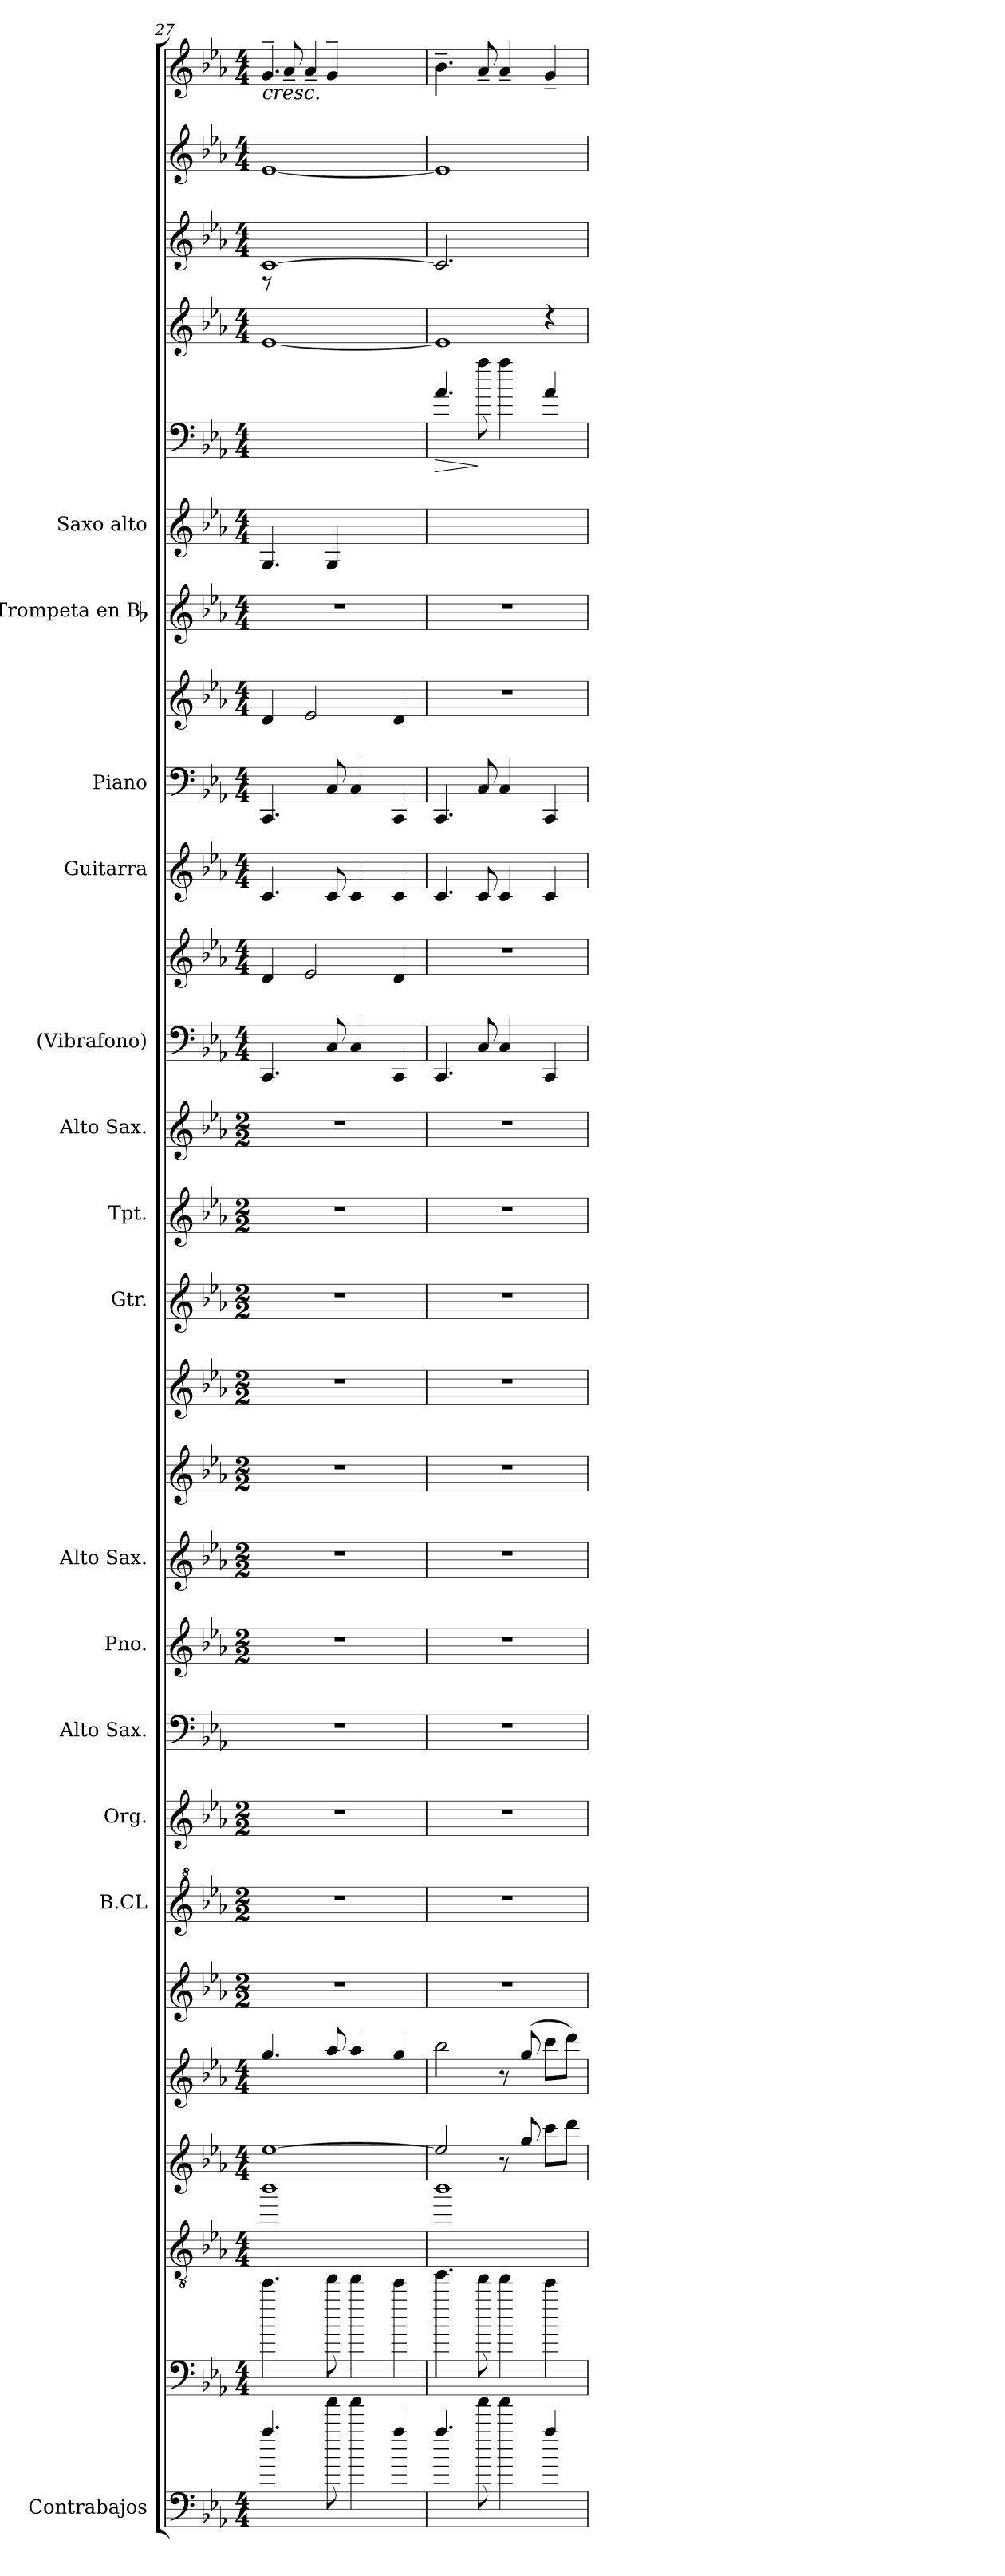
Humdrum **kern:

**kern	**kern	**kern	**kern	**kern	**kern	**kern	**kern	**kern	**kern	**kern	**kern	**kern	**kern	**kern	**kern	**kern	**kern	**kern	**kern	**kern	**kern	**kern	**kern	**kern	**kern	**kern	**kern	**dynam
*part17	*part17	*part17	*part17	*part17	*part16	*part15	*part14	*part13	*part12	*part11	*part10	*part9	*part8	*part7	*part6	*part5	*part5	*part4	*part3	*part3	*part2	*part1	*part1	*part1	*part1	*part1	*part1	*part1
*staff28	*staff27	*staff26	*staff25	*staff24	*staff23	*staff22	*staff21	*staff20	*staff19	*staff18	*staff17	*staff16	*staff15	*staff14	*staff13	*staff12	*staff11	*staff10	*staff9	*staff8	*staff7	*staff6	*staff5	*staff4	*staff3	*staff2	*staff1	*staff1/2/3/4/5/6
*I"Contrabajos	*	*	*	*	*	*I"B.CL	*I"Org.	*I"Alto Sax.	*I"Pno.	*I"Alto Sax.	*	*	*I"Gtr.	*I"Tpt.	*I"Alto Sax.	*I"(Vibrafono)	*	*I"Guitarra	*I"Piano	*	*I"Trompeta en Bb	*I"Saxo alto	*	*	*	*	*	*
*I'Cb	*	*	*	*	*	*	*	*	*I'Pno	*I'Sax	*	*	*	*	*I'Sax	*	*	*	*I'Pno	*	*	*I'A	*	*	*	*	*	*
*clefF4	*clefF4	*clefGv2	*clefG2	*clefG2	*clefG2	*clefG^2	*clefG2	*clefF4	*clefG2	*clefG2	*clefG2	*clefG2	*clefG2	*clefG2	*clefG2	*clefF4	*clefG2	*clefG2	*clefF4	*clefG2	*clefG2	*clefG2	*clefF4	*clefG2	*clefG2	*clefG2	*clefG2	*
*ITrd7c12	*ITrd7c12	*ITrd7c12	*ITrd7c12	*ITrd7c12	*	*ITrd8c14	*	*	*	*	*	*	*	*	*	*	*	*	*	*	*	*	*	*	*	*	*	*
*k[b-e-a-]	*k[b-e-a-]	*k[b-e-a-]	*k[b-e-a-]	*k[b-e-a-]	*k[b-e-a-]	*k[b-e-a-]	*k[b-e-a-]	*k[b-e-a-]	*k[b-e-a-]	*k[b-e-a-]	*k[b-e-a-]	*k[b-e-a-]	*k[b-e-a-]	*k[b-e-a-]	*k[b-e-a-]	*k[b-e-a-]	*k[b-e-a-]	*k[b-e-a-]	*k[b-e-a-]	*k[b-e-a-]	*k[b-e-a-]	*k[b-e-a-]	*k[b-e-a-]	*k[b-e-a-]	*k[b-e-a-]	*k[b-e-a-]	*k[b-e-a-]	*
*E-:	*E-:	*E-:	*E-:	*E-:	*E-:	*E-:	*E-:	*E-:	*E-:	*E-:	*E-:	*E-:	*E-:	*E-:	*E-:	*E-:	*E-:	*E-:	*E-:	*E-:	*E-:	*E-:	*E-:	*E-:	*E-:	*E-:	*E-:	*
*M4/4	*M4/4	*M4/4	*M4/4	*M4/4	*M2/2	*M2/2	*M2/2	*	*M2/2	*M2/2	*M2/2	*M2/2	*M2/2	*M2/2	*M2/2	*M4/4	*M4/4	*M4/4	*M4/4	*M4/4	*M4/4	*M4/4	*M4/4	*M4/4	*M4/4	*M4/4	*M4/4	*
=27	=27	=27	=27	=27	=27	=27	=27	=27	=27	=27	=27	=27	=27	=27	=27	=27	=27	=27	=27	=27	=27	=27	=27	=27	=27	=27	=27	=27
*^	*	*	*	*	*	*	*	*	*	*	*	*	*	*	*	*	*	*	*	*	*	*^	*	*	*^	*	*	*
!	!	!	!	!	!	!	!	!	!	!	!	!	!	!	!	!	!	!	!	!	!	!	!	!	!	!	!	!	!	!	!LO:HP:b
*	*	*	*	*	*	*	*	*	*	*	*	*	*	*	*	*	*	*	*	*	*	*	*	*	*	*	*	*	*	*^	*
4.a-/	1ryy	4.ee-\	1b-	[1e-	4.g/	1r	1r	1r	1r	1r	1r	1r	1r	1r	1r	1r	4.CC/	4d/	4.c/	4.CC/	4d/	1r	4.G/	1ryy	1ryy	[1e-	[1c	8r	[1e-	4.g~/	8ryy	<
.	.	.	.	.	.	.	.	.	.	.	.	.	.	.	.	.	.	.	.	.	.	.	.	.	.	.	.	2..ryy	.	.	8a-~/	.
.	.	.	.	.	.	.	.	.	.	.	.	.	.	.	.	.	.	2e-/	.	.	2e-/	.	.	.	.	.	.	.	.	.	4a-~/	.
8aa-\	.	8ff\	.	.	8a-/	.	.	.	.	.	.	.	.	.	.	.	8C/	.	8c/	8C/	.	.	4G/	.	.	.	.	.	.	4g~/	.	.
4aa-\	.	4ff\	.	.	4a-/	.	.	.	.	.	.	.	.	.	.	.	4C/	.	4c/	4C/	.	.	.	.	.	.	.	.	.	.	2ryy	.
.	.	.	.	.	.	.	.	.	.	.	.	.	.	.	.	.	.	.	.	.	.	.	4.ryy	.	.	.	.	.	.	4.ryy	.	.
4a-/	.	4ee-\	.	.	4g/	.	.	.	.	.	.	.	.	.	.	.	4CC/	4d/	4c/	4CC/	4d/	.	.	.	.	.	.	.	.	.	.	.
*	*	*	*	*	*	*	*	*	*	*	*	*	*	*	*	*	*	*	*	*	*	*	*v	*v	*	*	*v	*v	*	*v	*v	*
!!LO:PB:g=z
=28	=28	=28	=28	=28	=28	=28	=28	=28	=28	=28	=28	=28	=28	=28	=28	=28	=28	=28	=28	=28	=28	=28	=28	=28	=28	=28	=28	=28	=28
!	!	!	!	!	!	!	!	!	!	!	!	!	!	!	!	!	!	!	!	!	!	!	!	!	!	!	!	!	!LO:HP:b=5
*	*	*	*	*	*	*	*	*	*	*	*	*	*	*	*	*	*	*	*	*	*	*	*	*^	*^	*	*	*	*
4.a-/	1ryy	4.gg\	1b-	2e-/]	2b-\	1r	1r	1r	1r	1r	1r	1r	1r	1r	1r	1r	4.CC/	1r	4.c/	4.CC/	1r	1r	1ryy	1ryy	4.a-/	2.ryy	1e-]	2.c/]	1e-]	4.b-~\	>
8aa-\	.	8ff\	.	.	.	.	.	.	.	.	.	.	.	.	.	.	8C/	.	8c/	8C/	.	.	.	.	8aa-\	.	.	.	.	8a-~/	]
4aa-\	.	4ff\	.	8r	8r	.	.	.	.	.	.	.	.	.	.	.	4C/	.	4c/	4C/	.	.	.	.	4aa-\	.	.	.	.	4a-~/	.
.	.	.	.	8g/	(8g/	.	.	.	.	.	.	.	.	.	.	.	.	.	.	.	.	.	.	.	.	.	.	.	.	.	.
4a-/	.	4ee-\	.	8cc\L	8cc\L	.	.	.	.	.	.	.	.	.	.	.	4CC/	.	4c/	4CC/	.	.	.	.	4a-/	4r	.	4ryy	.	4g~/	[
.	.	.	.	8dd\J	8dd\J)	.	.	.	.	.	.	.	.	.	.	.	.	.	.	.	.	.	.	.	.	.	.	.	.	.	.
*	*	*	*	*	*	*	*	*	*	*	*	*	*	*	*	*	*	*	*	*	*	*	*	*v	*v	*	*	*	*	*	*
*v	*v	*	*	*	*	*	*	*	*	*	*	*	*	*	*	*	*	*	*	*	*	*	*	*	*v	*v	*	*	*	*
=	=	=	=	=	=	=	=	=	=	=	=	=	=	=	=	=	=	=	=	=	=	=	=	=	=	=	=	=
*-	*-	*-	*-	*-	*-	*-	*-	*-	*-	*-	*-	*-	*-	*-	*-	*-	*-	*-	*-	*-	*-	*-	*-	*-	*-	*-	*-	*-
